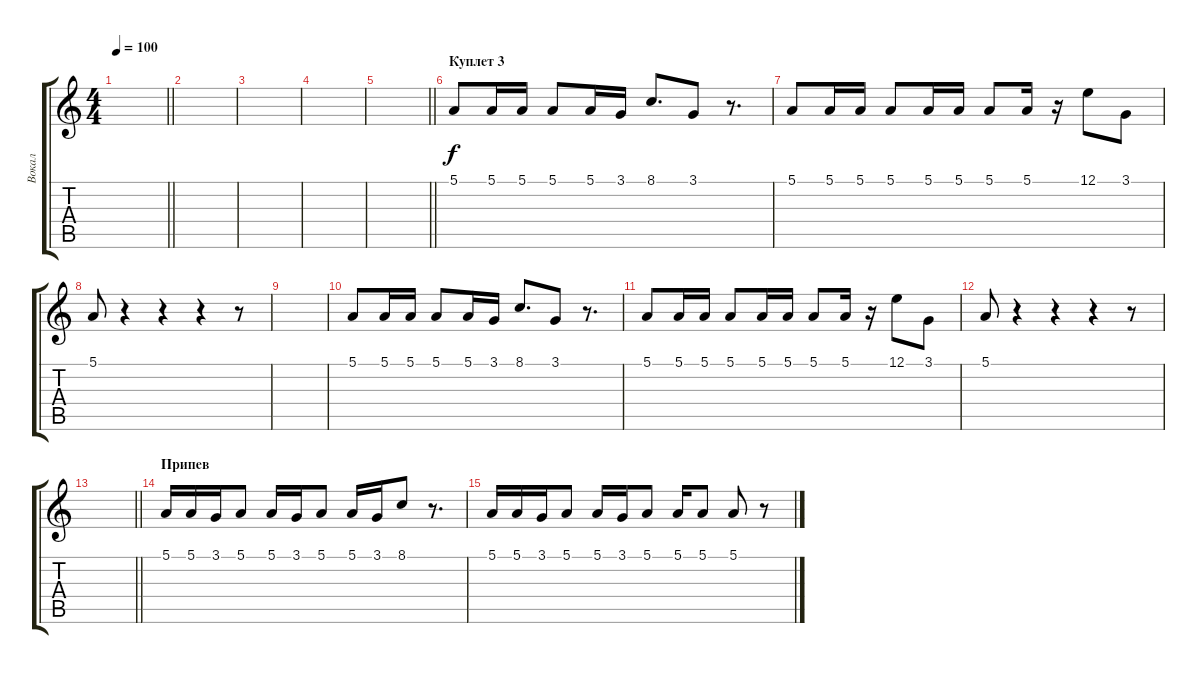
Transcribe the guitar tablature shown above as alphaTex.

\track ("Вокал" "Вокал") {instrument trumpet}
\staff {score tabs}
\tuning (E4 B3 G3 D3 A2 E2) {hide}
\ts (4 4)
\tempo 100
\clef g2
\barLineRight lightlight
\ks c
|
|
|
|
\barLineRight lightlight
|
\section ("" "Куплет 3")
5.1.8 5.1.16 5.1.16 5.1.8 5.1.16 3.1.16 8.1.8{d} 3.1.8 r.8{d} |
5.1.8 5.1.16 5.1.16 5.1.8 5.1.16 5.1.16 5.1.8 5.1.16 r.16 12.1.8 3.1.8 |
5.1.8 r.4 r.4 r.4 r.8 |
|
5.1.8 5.1.16 5.1.16 5.1.8 5.1.16 3.1.16 8.1.8{d} 3.1.8 r.8{d} |
5.1.8 5.1.16 5.1.16 5.1.8 5.1.16 5.1.16 5.1.8 5.1.16 r.16 12.1.8 3.1.8 |
5.1.8 r.4 r.4 r.4 r.8 |
\barLineRight lightlight
|
\section ("" "Припев")
5.1.16 5.1.16 3.1.16 5.1.8 5.1.16 3.1.16 5.1.8 5.1.16 3.1.16 8.1.8 r.8{d} |
5.1.16 5.1.16 3.1.16 5.1.8 5.1.16 3.1.16 5.1.8 5.1.16 5.1.8 5.1.8 r.8
